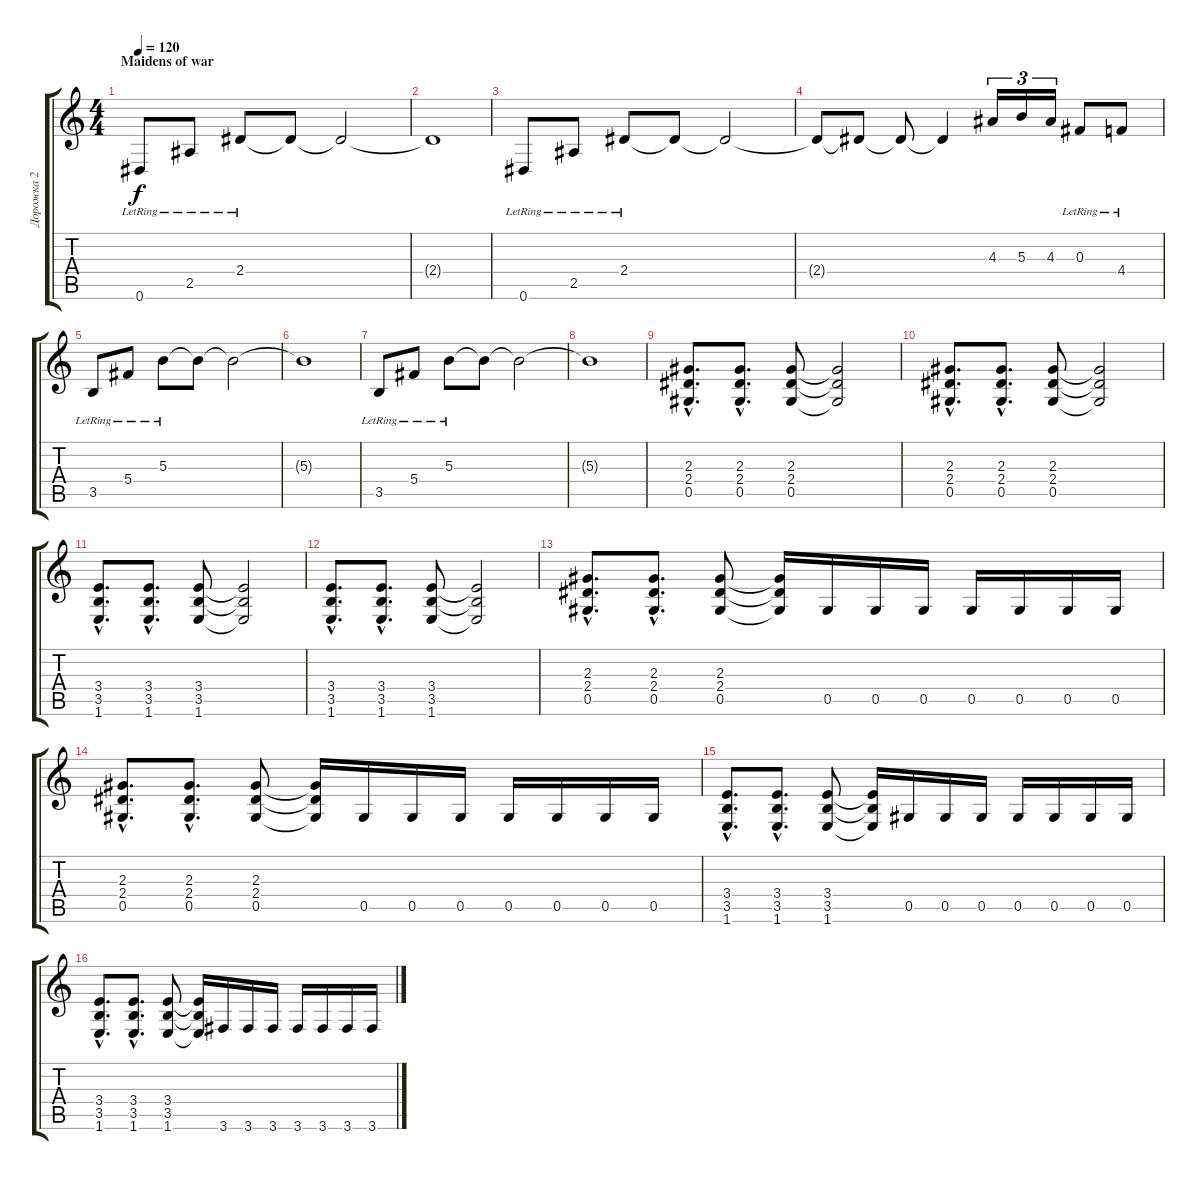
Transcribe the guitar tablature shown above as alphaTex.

\track ("Дорожка 2" "Дорожка 2") {instrument distortionguitar}
\staff {score tabs}
\tuning (Eb4 Bb3 Gb3 Db3 Ab2 Eb2) {hide}
\ts (4 4)
\section ("" "Maidens of war")
\tempo 120
\clef g2
\ks c
0.6{lr}.8{dy f instrument acousticguitarnylon} 2.5{lr}.8 2.4{lr}.8 2.4{t}.8 2.4{t}.2 |
2.4{t}.1 |
0.6{lr}.8 2.5{lr}.8 2.4{lr}.8 2.4{t}.8 2.4{t}.2 |
2.4{t}.8 2.4{t}.8 2.4{t}.8 2.4{t}.4 4.3.16{tu (3 2)} 5.3.16{tu (3 2)} 4.3.16{tu (3 2)} 0.3{lr}.8 4.4{lr}.8 |
3.5{lr}.8 5.4{lr}.8 5.3{lr}.8 5.3{t}.8 5.3{t}.2 |
5.3{t}.1 |
3.5{lr}.8 5.4{lr}.8 5.3{lr}.8 5.3{t}.8 5.3{t}.2 |
5.3{t}.1 |
(2.3{hac} 2.4{hac} 0.5{hac}).8{d instrument distortionguitar} (2.3{hac} 2.4{hac} 0.5{hac}).8{d} (2.3 2.4 0.5).8 (2.3{t} 2.4{t} 0.5{t}).2 |
(2.3{hac} 2.4{hac} 0.5{hac}).8{d} (2.3{hac} 2.4{hac} 0.5{hac}).8{d} (2.3 2.4 0.5).8 (2.3{t} 2.4{t} 0.5{t}).2 |
(3.4{hac} 3.5{hac} 1.6{hac}).8{d} (3.4{hac} 3.5{hac} 1.6{hac}).8{d} (3.4 3.5 1.6).8 (3.4{t} 3.5{t} 1.6{t}).2 |
(3.4{hac} 3.5{hac} 1.6{hac}).8{d} (3.4{hac} 3.5{hac} 1.6{hac}).8{d} (3.4 3.5 1.6).8 (3.4{t} 3.5{t} 1.6{t}).2 |
(2.3{hac} 2.4{hac} 0.5{hac}).8{d} (2.3{hac} 2.4{hac} 0.5{hac}).8{d} (2.3 2.4 0.5).8 (2.3{t} 2.4{t} 0.5{t}).16 0.5.16 0.5.16 0.5.16 0.5.16 0.5.16 0.5.16 0.5.16 |
(2.3{hac} 2.4{hac} 0.5{hac}).8{d} (2.3{hac} 2.4{hac} 0.5{hac}).8{d} (2.3 2.4 0.5).8 (2.3{t} 2.4{t} 0.5{t}).16 0.5.16 0.5.16 0.5.16 0.5.16 0.5.16 0.5.16 0.5.16 |
(3.4{hac} 3.5{hac} 1.6{hac}).8{d} (3.4{hac} 3.5{hac} 1.6{hac}).8{d} (3.4 3.5 1.6).8 (3.4{t} 3.5{t} 1.6{t}).16 0.5.16 0.5.16 0.5.16 0.5.16 0.5.16 0.5.16 0.5.16 |
(3.4{hac} 3.5{hac} 1.6{hac}).8{d} (3.4{hac} 3.5{hac} 1.6{hac}).8{d} (3.4 3.5 1.6).8 (3.4{t} 3.5{t} 1.6{t}).16 3.6.16 3.6.16 3.6.16 3.6.16 3.6.16 3.6.16 3.6.16
